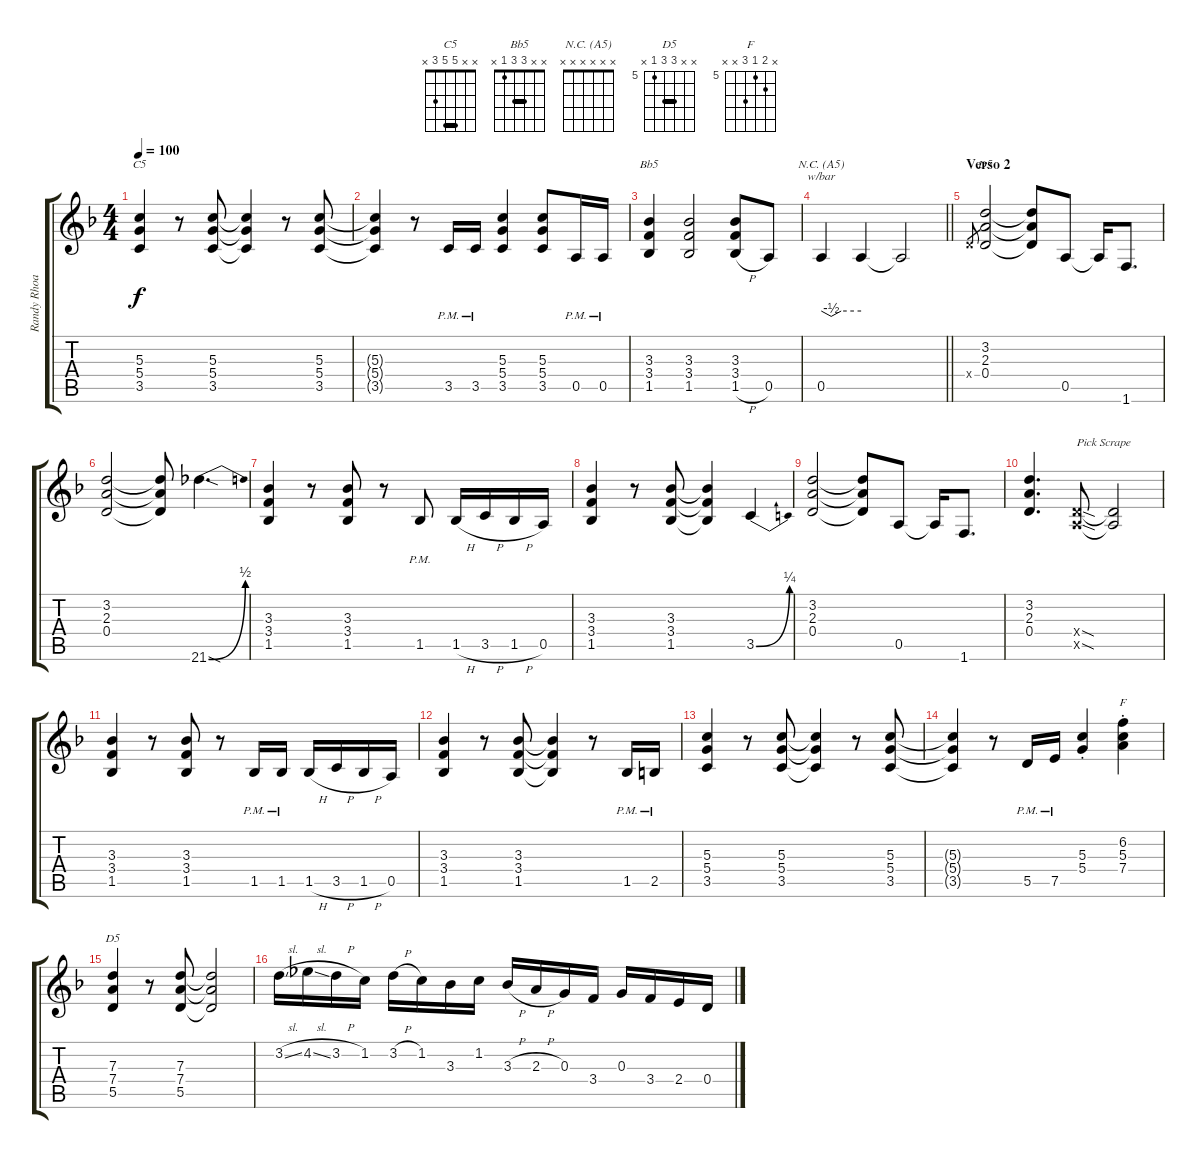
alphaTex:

\track ("Randy Rhoads - Rythm" "Randy Rhoa") {instrument distortionguitar}
\staff {score tabs}
\tuning (E4 B3 G3 D3 A2 E2) {hide}
\chord ("C5" x x 5 5 3 x) {barre 5}
\chord ("Bb5" x x 3 3 1 x) {barre 3}
\chord ("N.C. (A5)" x x x x x x)
\chord ("D5" x 3 2 0 x x)
\chord ("F" x 6 5 7 x x) {firstfret 5}
\chord ("D5" x x 7 7 5 x) {firstfret 5 barre 7}
\ts (4 4)
\tempo 100
\clef g2
\ks dminor
(5.3 5.4 3.5).4{ch "C5" dy f} r.8 (5.3 5.4 3.5).8 (5.3{t} 5.4{t} 3.5{t}).4 r.8 (5.3 5.4 3.5).8 |
(5.3{t} 5.4{t} 3.5{t}).4 r.8 3.5{pm}.16 3.5{pm}.16 (5.3 5.4 3.5).4 (5.3 5.4 3.5).8 0.5{pm}.16 0.5{pm}.16 |
(3.3 3.4 1.5).4{ch "Bb5"} (3.3 3.4 1.5).2 (3.3 3.4 1.5{h}).8 0.5.8 |
\barLineRight lightlight
0.5.4{tbe (custom default 0 0 15 -2 30 0 60 0) ch "N.C. (A5)"} 0.5{t}.4 0.5{t}.2 |
\section ("" "Verso 2")
0.4{x}.8{gr} (3.2 2.3 0.4).2{ch "D5"} (3.2{t} 2.3{t} 0.4{t}).8 0.5.8 0.5{t}.16 1.6.8{d} |
(3.2 2.3 0.4).2 (3.2{t} 2.3{t} 0.4{t}).8 21.6{be (bend 0 0 60 2) sod}.4{d} |
(3.3 3.4 1.5).4 r.8 (3.3 3.4 1.5).8 r.8 1.5{pm}.8 1.5{h}.16 3.5{h}.16 1.5{h}.16 0.5.16 |
(3.3 3.4 1.5).4 r.8 (3.3 3.4 1.5).8 (3.3{t} 3.4{t} 1.5{t}).4 3.5{be (bend 0 0 60 1)}.4 |
(3.2 2.3 0.4).2 (3.2{t} 2.3{t} 0.4{t}).8 0.5.8 0.5{t}.16 1.6.8{d} |
(3.2 2.3 0.4).4{d} (0.4{sod x} 0.5{sod x}).8{txt "Pick Scrape"} (0.4{t} 0.5{t}).2 |
(3.3 3.4 1.5).4 r.8 (3.3 3.4 1.5).8 r.8 1.5{pm}.16 1.5{pm}.16 1.5{h}.16 3.5{h}.16 1.5{h}.16 0.5.16 |
(3.3 3.4 1.5).4 r.8 (3.3 3.4 1.5).8 (3.3{t} 3.4{t} 1.5{t}).4 r.8 1.5{pm}.16 2.5{pm}.16 |
(5.3 5.4 3.5).4 r.8 (5.3 5.4 3.5).8 (5.3{t} 5.4{t} 3.5{t}).4 r.8 (5.3 5.4 3.5).8 |
(5.3{t} 5.4{t} 3.5{t}).4 r.8 5.5{pm}.16 7.5{pm}.16 (5.3{st} 5.4{st}).4 (6.2{st} 5.3{st} 7.4{st}).4{ch "F"} |
(7.3 7.4 5.5).4{ch "D5"} r.8 (7.3 7.4 5.5).8 (7.3{t} 7.4{t} 5.5{t}).2 |
3.2{sl}.16 4.2{sl}.16 3.2{h}.16 1.2.16 3.2{h}.16 1.2.16 3.3.16 1.2.16 3.3{h}.16 2.3{h}.16 0.3.16 3.4.16 0.3.16 3.4.16 2.4.16 0.4.16
